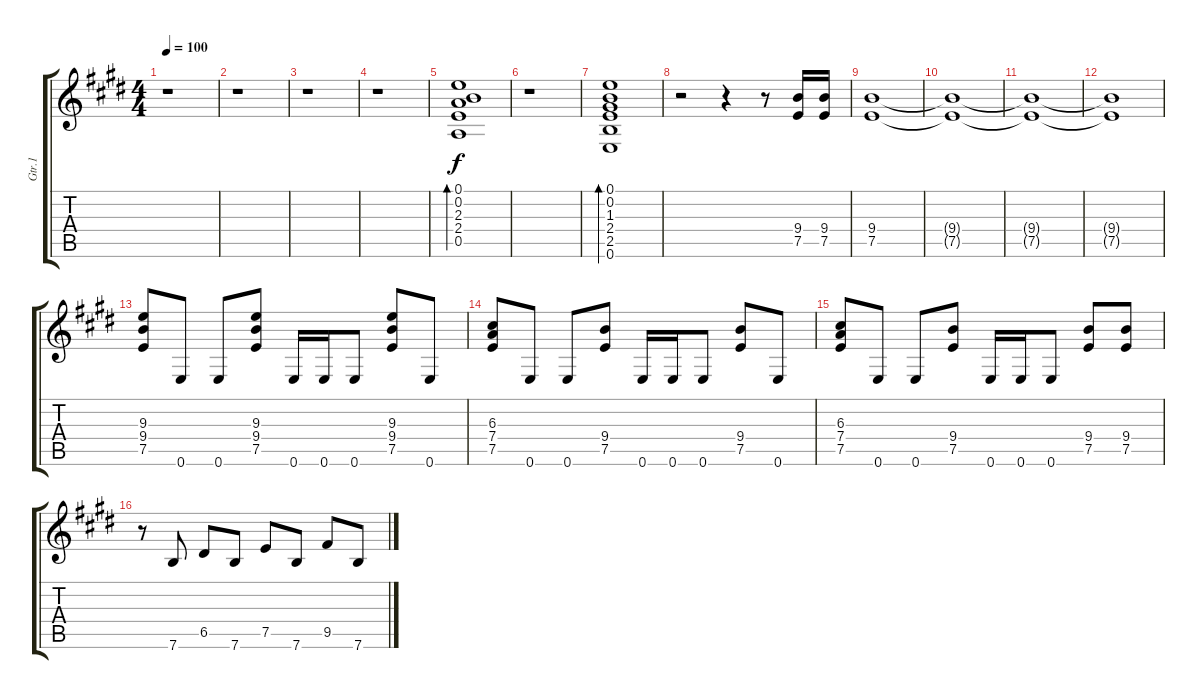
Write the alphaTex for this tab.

\track ("Gtr.1" "Gtr.1") {instrument distortionguitar}
\staff {score tabs}
\tuning (E4 B3 G3 D3 A2 E2) {hide}
\ts (4 4)
\tempo 100
\clef g2
\ks e
r.1{dy f} |
r.1 |
r.1 |
r.1 |
(0.1 0.2 2.3 2.4 0.5).1{bd 60 instrument electricguitarclean} |
r.1 |
(0.1 0.2 1.3 2.4 2.5 0.6).1{bd 60} |
r.2 r.4 r.8 (9.4 7.5).16{instrument distortionguitar} (9.4 7.5).16 |
(9.4 7.5).1 |
(9.4{t} 7.5{t}).1 |
(9.4{t} 7.5{t}).1 |
(9.4{t} 7.5{t}).1 |
(9.3 9.4 7.5).8 0.6.8 0.6.8 (9.3 9.4 7.5).8 0.6.16 0.6.16 0.6.8 (9.3 9.4 7.5).8 0.6.8 |
(6.3 7.4 7.5).8 0.6.8 0.6.8 (9.4 7.5).8 0.6.16 0.6.16 0.6.8 (9.4 7.5).8 0.6.8 |
(6.3 7.4 7.5).8 0.6.8 0.6.8 (9.4 7.5).8 0.6.16 0.6.16 0.6.8 (9.4 7.5).8 (9.4 7.5).8 |
r.8 7.6.8 6.5.8 7.6.8 7.5.8 7.6.8 9.5.8 7.6.8
